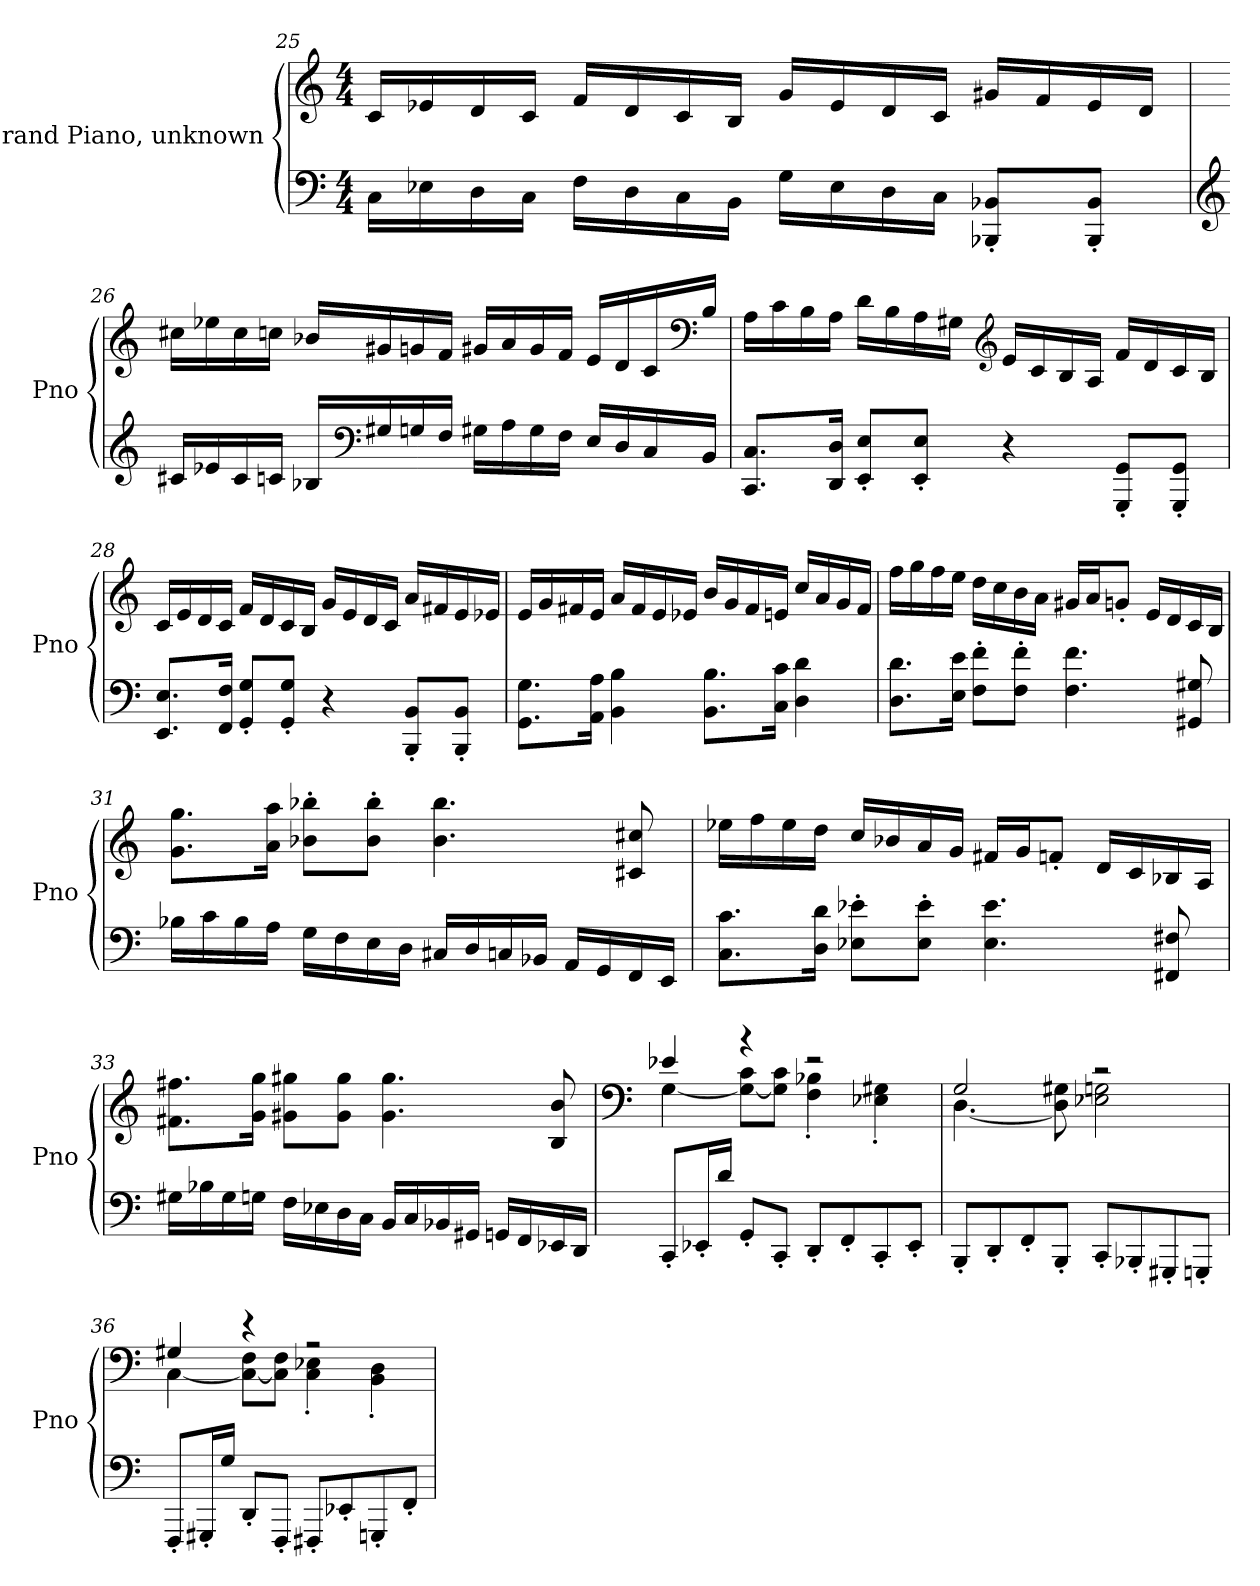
**kern	**kern
*part1	*part1
*staff2	*staff1
*I"Grand Piano, unknown	*
*I'Pno	*
!!LO:LB:g=z
*clefF4	*clefG2
*k[]	*k[]
*M4/4	*M4/4
=25	=25
16C\LL	16c/LL
16E-X\	16e-X/
16D\	16d/
16C\JJ	16c/JJ
16F\LL	16f/LL
16D\	16d/
16C\	16c/
16BB\JJ	16B/JJ
16G\LL	16g/LL
16E-\	16e-/
16D\	16d/
16C\JJ	16c/JJ
8BBB-X/' 8BB-X/'L	16g#X/LL
.	16f/
8BBB-/' 8BB-/'J	16e-/
.	16d/JJ
=26	=26
*clefG2	*
16c#X/LL	16cc#X\LL
16e-X/	16ee-X\
16c#/	16cc#\
16cn/JJ	16ccn\JJ
16B-X/LL	16b-X/LL
*clefF4	*
16G#X/	16g#X/
16Gn/	16gn/
16F/JJ	16f/JJ
16G#X\LL	16g#X/LL
16A\	16a/
16G#\	16g#/
16F\JJ	16f/JJ
16E/LL	16e/LL
16D/	16d/
16C/	16c/
*	*clefF4
16BB/JJ	16B/JJ
!!LO:LB:g=z
=27	=27
8.CC/ 8.C/L	16A\LL
.	16c\
.	16B\
16DD/ 16D/Jk	16A\JJ
8EE/' 8E/'L	16d\LL
.	16B\
8EE/' 8E/'J	16A\
.	16G#X\JJ
*	*clefG2
4r	16e/LL
.	16c/
.	16B/
.	16A/JJ
8GGG/' 8GG/'L	16f/LL
.	16d/
8GGG/' 8GG/'J	16c/
.	16B/JJ
=28	=28
8.EE/ 8.E/L	16c/LL
.	16e/
.	16d/
16FF/ 16F/Jk	16c/JJ
8GG/' 8G/'L	16f/LL
.	16d/
8GG/' 8G/'J	16c/
.	16B/JJ
4r	16g/LL
.	16e/
.	16d/
.	16c/JJ
8BBB/' 8BB/'L	16a/LL
.	16f#X/
8BBB/' 8BB/'J	16e/
.	16e-X/JJ
!!LO:LB:g=z
=29	=29
8.GG\ 8.G\L	16e/LL
.	16g/
.	16f#X/
16AA\ 16A\Jk	16e/JJ
4BB\ 4B\	16a/LL
.	16f#/
.	16e/
.	16e-X/JJ
8.BB\ 8.B\L	16b/LL
.	16g/
.	16f#/
16C\ 16c\Jk	16en/JJ
4D\ 4d\	16cc/LL
.	16a/
.	16g/
.	16f#/JJ
=30	=30
8.D\ 8.d\L	16ff\LL
.	16gg\
.	16ff\
16E\ 16e\Jk	16ee\JJ
8F\' 8f\'L	16dd\LL
.	16cc\
8F\' 8f\'J	16b\
.	16a\JJ
4.F\ 4.f\	16g#X/LL
.	16a/J
.	8gn'/J
.	16e/LL
.	16d/
8GG#X/ 8G#X/	16c/
.	16B/JJ
!!LO:LB:g=z
=31	=31
16B-X\LL	8.g\ 8.gg\L
16c\	.
16B-\	.
16A\JJ	16a\ 16aa\Jk
16G\LL	8b-X\' 8bb-X\'L
16F\	.
16E\	8b-\' 8bb-\'J
16D\JJ	.
16C#X/LL	4.b-\ 4.bb-\
16D/	.
16Cn/	.
16BB-X/JJ	.
16AA/LL	.
16GG/	.
16FF/	8c#X/ 8cc#X/
16EE/JJ	.
=32	=32
8.C\ 8.c\L	16ee-X\LL
.	16ff\
.	16ee-\
16D\ 16d\Jk	16dd\JJ
8E-X\' 8e-X\'L	16cc/LL
.	16b-X/
8E-\' 8e-\'J	16a/
.	16g/JJ
4.E-\ 4.e-\	16f#X/LL
.	16g/J
.	8fn'/J
.	16d/LL
.	16c/
8FF#X/ 8F#X/	16B-X/
.	16A/JJ
!!LO:LB:g=z
=33	=33
16G#X\LL	8.f#X\ 8.ff#X\L
16B-X\	.
16G#\	.
16Gn\JJ	16g\ 16gg\Jk
16F\LL	8g#X\ 8gg#X\L
16E-X\	.
16D\	8g#\ 8gg#\J
16C\JJ	.
16BB/LL	4.g#\ 4.gg#\
16C/	.
16BB-X/	.
16GG#X/JJ	.
16GGn/LL	.
16FF/	.
16EE-X/	8B/ 8b/
16DD/JJ	.
=34	=34
*	*clefF4
*	*^
8CC'/L	4e-X/	[4G\
16EE-X'/L	.	.
16d/JJ	.	.
8GG'/L	4r	8G\_ 8c\L
8CC'/J	.	8G\] 8c\J
8DD'/L	2r	4F\' 4B-X\'
8FF'/	.	.
8CC'/	.	4E-X\' 4G#X\'
8EE-'/J	.	.
!!LO:PB:g=z	!!
=35	=35	=35
8BBB'/L	2G/	[4.D\
8DD'/	.	.
8FF'/	.	.
8BBB'/J	.	8D\] 8G#X\
8CC'/L	2r	2E-X\ 2Gn\
8BBB-X'/	.	.
8GGG#X'/	.	.
8GGGn'/J	.	.
=36	=36	=36
8FFF'/L	4G#X/	[4C\
16GGG#X'/L	.	.
16G/JJ	.	.
8DD'/L	4r	8C\_ 8F\L
8FFF'/J	.	8C\] 8F\J
8FFF#X'/L	2r	4C\' 4E-X\'
8EE-X'/	.	.
8GGGn'/	.	4BB\' 4D\'
8FF'/J	.	.
*	*v	*v
=	=
*-	*-
